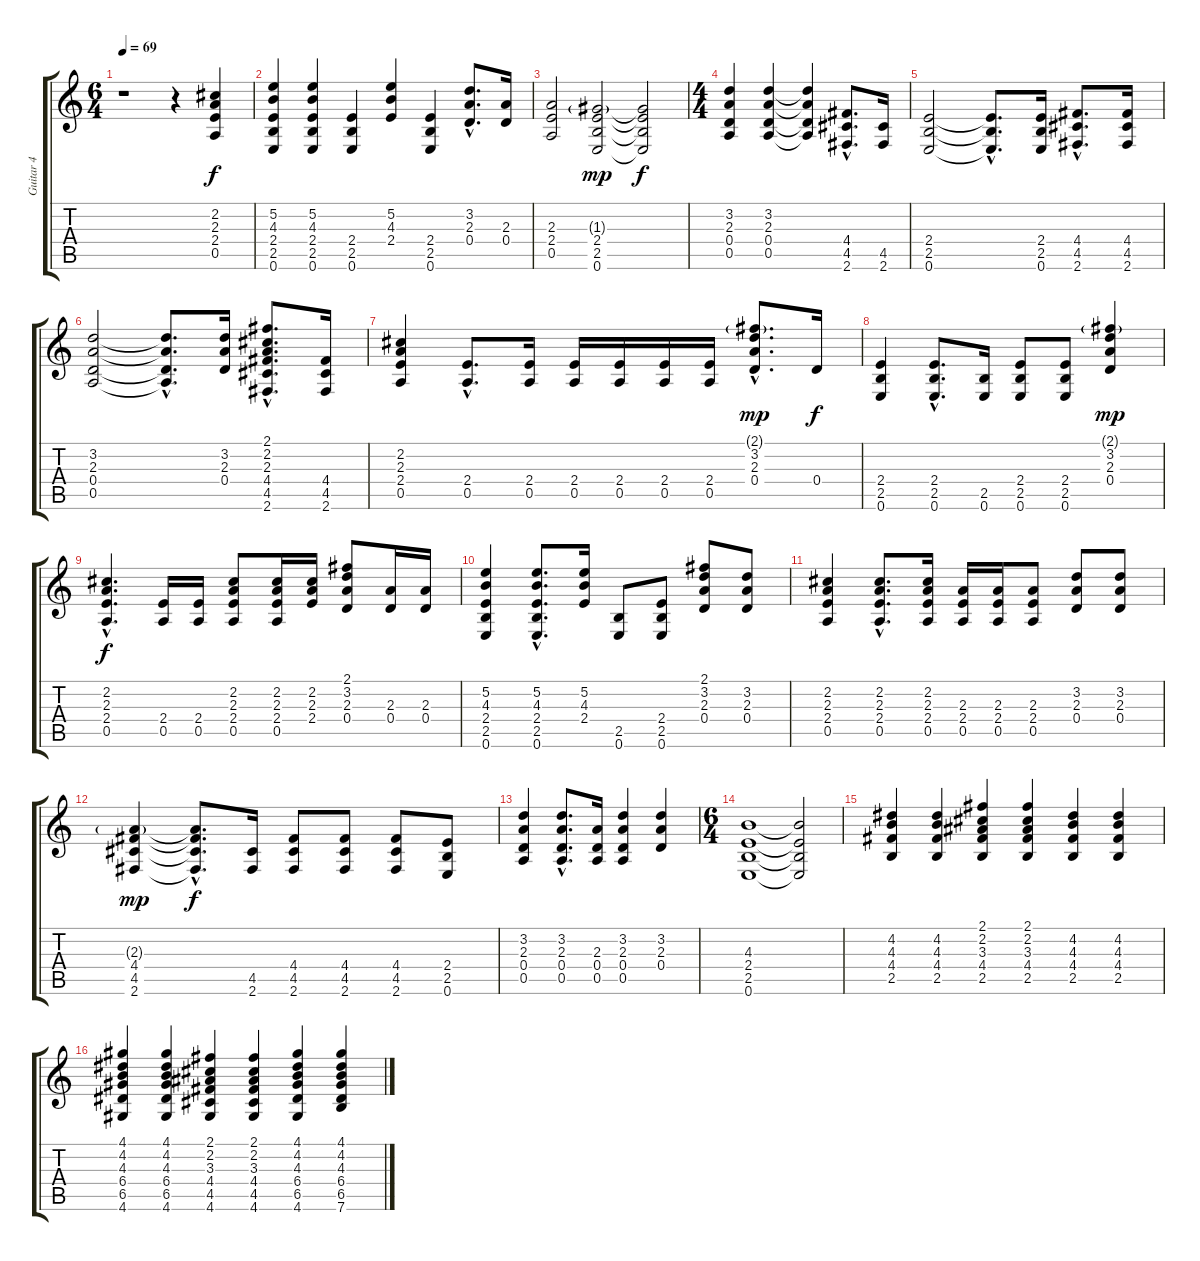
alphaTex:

\track ("Guitar 4" "Guitar 4") {instrument overdrivenguitar}
\staff {score tabs}
\tuning (E4 B3 G3 D3 A2 E2) {hide}
\ts (6 4)
\tempo 69
\clef g2
\ks c
r.1{dy f} r.4 (2.2 2.3 2.4 0.5).4 |
(5.2 4.3 2.4 2.5 0.6).4 (5.2 4.3 2.4 2.5 0.6).4 (2.4 2.5 0.6).4 (5.2 4.3 2.4).4 (2.4 2.5 0.6).4 (3.2{hac} 2.3{hac} 0.4{hac}).8{d} (2.3 0.4).16 |
(2.3 2.4 0.5).2 (1.3{g} 2.4 2.5 0.6).2{dy mp} (1.3{t} 2.4{t} 2.5{t} 0.6{t}).2{dy f} |
\ts (4 4)
(3.2 2.3 0.4 0.5).4 (3.2 2.3 0.4 0.5).4 (3.2{t} 2.3{t} 0.4{t} 0.5{t}).4 (4.4{hac} 4.5{hac} 2.6{hac}).8{d} (4.5 2.6).16 |
(2.4 2.5 0.6).2 (2.4{hac t} 2.5{hac t} 0.6{hac t}).8{d} (2.4 2.5 0.6).16 (4.4{hac} 4.5{hac} 2.6{hac}).8{d} (4.4 4.5 2.6).16 |
(3.2 2.3 0.4 0.5).2 (3.2{hac t} 2.3{hac t} 0.4{hac t} 0.5{hac t}).8{d} (3.2 2.3 0.4).16 (2.1{hac} 2.2{hac} 2.3{hac} 4.4{hac} 4.5{hac} 2.6{hac}).8{d} (4.4 4.5 2.6).16 |
(2.2 2.3 2.4 0.5).4 (2.4{hac} 0.5{hac}).8{d} (2.4 0.5).16 (2.4 0.5).16 (2.4 0.5).16 (2.4 0.5).16 (2.4 0.5).16 (2.1{g hac} 3.2{hac} 2.3{hac} 0.4{hac}).8{d dy mp} 0.4.16{dy f} |
(2.4 2.5 0.6).4 (2.4{hac} 2.5{hac} 0.6{hac}).8{d} (2.5 0.6).16 (2.4 2.5 0.6).8 (2.4 2.5 0.6).8 (2.1{g} 3.2 2.3 0.4).4{dy mp} |
(2.2{hac} 2.3{hac} 2.4{hac} 0.5{hac}).4{d dy f} (2.4 0.5).16 (2.4 0.5).16 (2.2 2.3 2.4 0.5).8 (2.2 2.3 2.4 0.5).16 (2.2 2.3 2.4).16 (2.1 3.2 2.3 0.4).8 (2.3 0.4).16 (2.3 0.4).16 |
(5.2 4.3 2.4 2.5 0.6).4 (5.2{hac} 4.3{hac} 2.4{hac} 2.5{hac} 0.6{hac}).8{d} (5.2 4.3 2.4).16 (2.5 0.6).8 (2.4 2.5 0.6).8 (2.1 3.2 2.3 0.4).8 (3.2 2.3 0.4).8 |
(2.2 2.3 2.4 0.5).4 (2.2{hac} 2.3{hac} 2.4{hac} 0.5{hac}).8{d} (2.2 2.3 2.4 0.5).16 (2.3 2.4 0.5).16 (2.3 2.4 0.5).16 (2.3 2.4 0.5).8 (3.2 2.3 0.4).8 (3.2 2.3 0.4).8 |
(2.3{g} 4.4 4.5 2.6).4{dy mp} (2.3{hac t} 4.4{hac t} 4.5{hac t} 2.6{hac t}).8{d dy f} (4.5 2.6).16 (4.4 4.5 2.6).8 (4.4 4.5 2.6).8 (4.4 4.5 2.6).8 (2.4 2.5 0.6).8 |
(3.2 2.3 0.4 0.5).4 (3.2{hac} 2.3{hac} 0.4{hac} 0.5{hac}).8{d} (2.3 0.4 0.5).16 (3.2 2.3 0.4 0.5).4 (3.2 2.3 0.4).4 |
\ts (6 4)
(4.3 2.4 2.5 0.6).1 (4.3{t} 2.4{t} 2.5{t} 0.6{t}).2 |
(4.2 4.3 4.4 2.5).4 (4.2 4.3 4.4 2.5).4 (2.1 2.2 3.3 4.4 2.5).4 (2.1 2.2 3.3 4.4 2.5).4 (4.2 4.3 4.4 2.5).4 (4.2 4.3 4.4 2.5).4 |
(4.1 4.2 4.3 6.4 6.5 4.6).4 (4.1 4.2 4.3 6.4 6.5 4.6).4 (2.1 2.2 3.3 4.4 4.5 4.6).4 (2.1 2.2 3.3 4.4 4.5 4.6).4 (4.1 4.2 4.3 6.4 6.5 4.6).4 (4.1 4.2 4.3 6.4 6.5 7.6).4
